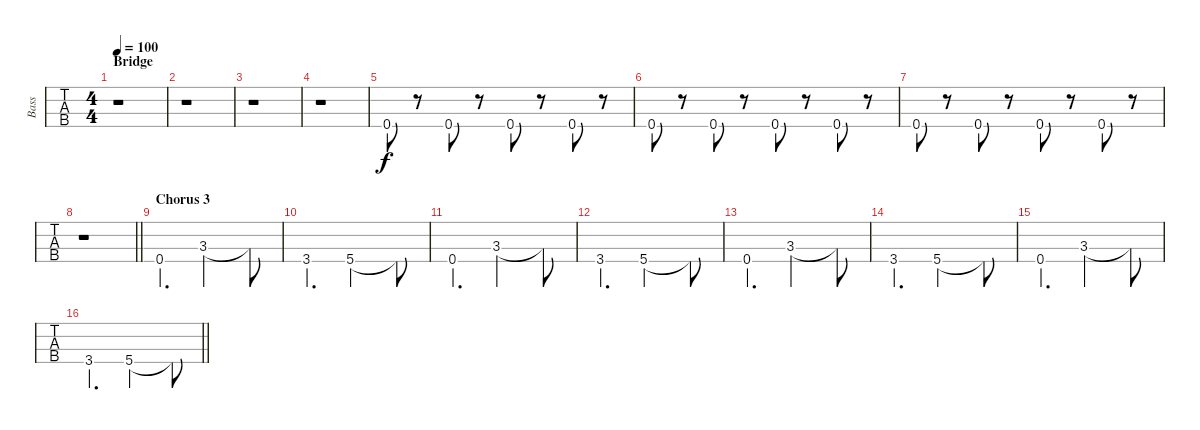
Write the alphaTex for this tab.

\track ("Bass" "Bass") {instrument electricbassfinger}
\staff {tabs}
\tuning (Gb2 Db2 Ab1 Db1) {hide}
\ts (4 4)
\section ("" "Bridge")
\tempo 100
\clef f4
\ks c
r.1{dy f} |
r.1 |
r.1 |
r.1 |
0.4.8 r.8 0.4.8 r.8 0.4.8 r.8 0.4.8 r.8 |
0.4.8 r.8 0.4.8 r.8 0.4.8 r.8 0.4.8 r.8 |
0.4.8 r.8 0.4.8 r.8 0.4.8 r.8 0.4.8 r.8 |
\barLineRight lightlight
r.1 |
\section ("" "Chorus 3")
0.4.4{d} 3.3.2 3.3{t}.8 |
3.4.4{d} 5.4.2 5.4{t}.8 |
0.4.4{d} 3.3.2 3.3{t}.8 |
3.4.4{d} 5.4.2 5.4{t}.8 |
0.4.4{d} 3.3.2 3.3{t}.8 |
3.4.4{d} 5.4.2 5.4{t}.8 |
0.4.4{d} 3.3.2 3.3{t}.8 |
\barLineRight lightlight
3.4.4{d} 5.4.2 5.4{t}.8
